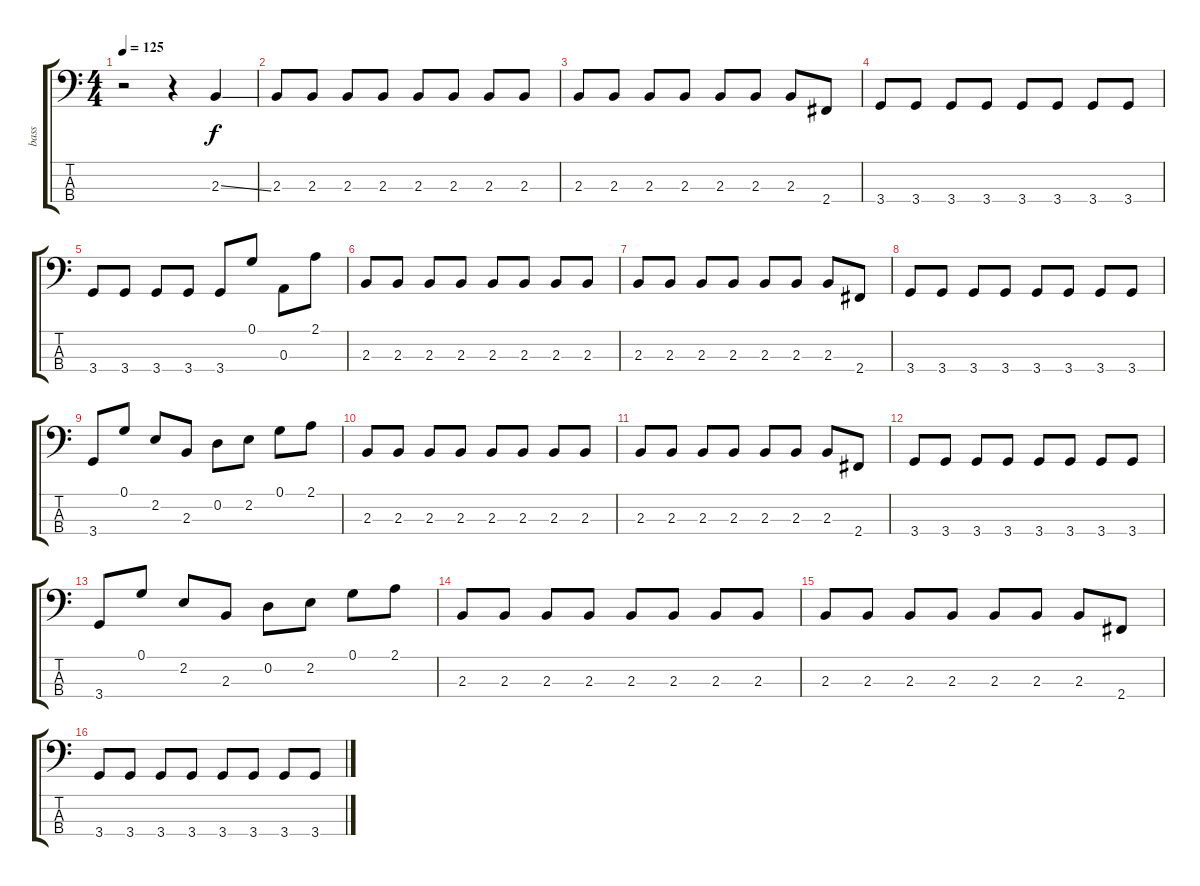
\track ("bass" "bass") {instrument electricbassfinger}
\staff {score tabs}
\tuning (G2 D2 A1 E1) {hide}
\ts (4 4)
\tempo 125
\clef f4
\ks c
r.2{dy f instrument electricbassfinger} r.4 2.3{ss}.4 |
2.3.8 2.3.8 2.3.8 2.3.8 2.3.8 2.3.8 2.3.8 2.3.8 |
2.3.8 2.3.8 2.3.8 2.3.8 2.3.8 2.3.8 2.3.8 2.4.8 |
3.4.8 3.4.8 3.4.8 3.4.8 3.4.8 3.4.8 3.4.8 3.4.8 |
3.4.8 3.4.8 3.4.8 3.4.8 3.4.8 0.1.8 0.3.8 2.1.8 |
2.3.8 2.3.8 2.3.8 2.3.8 2.3.8 2.3.8 2.3.8 2.3.8 |
2.3.8 2.3.8 2.3.8 2.3.8 2.3.8 2.3.8 2.3.8 2.4.8 |
3.4.8 3.4.8 3.4.8 3.4.8 3.4.8 3.4.8 3.4.8 3.4.8 |
3.4.8 0.1.8 2.2.8 2.3.8 0.2.8 2.2.8 0.1.8 2.1.8 |
2.3.8 2.3.8 2.3.8 2.3.8 2.3.8 2.3.8 2.3.8 2.3.8 |
2.3.8 2.3.8 2.3.8 2.3.8 2.3.8 2.3.8 2.3.8 2.4.8 |
3.4.8 3.4.8 3.4.8 3.4.8 3.4.8 3.4.8 3.4.8 3.4.8 |
3.4.8 0.1.8 2.2.8 2.3.8 0.2.8 2.2.8 0.1.8 2.1.8 |
2.3.8 2.3.8 2.3.8 2.3.8 2.3.8 2.3.8 2.3.8 2.3.8 |
2.3.8 2.3.8 2.3.8 2.3.8 2.3.8 2.3.8 2.3.8 2.4.8 |
3.4.8 3.4.8 3.4.8 3.4.8 3.4.8 3.4.8 3.4.8 3.4.8
